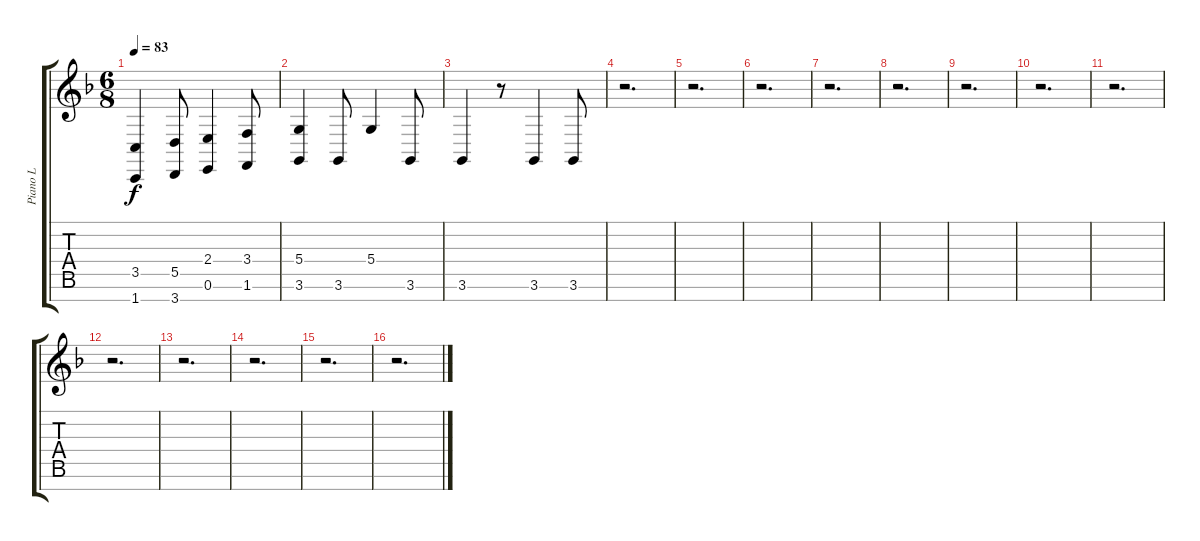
\track ("Piano L" "Piano L") {instrument acousticgrandpiano}
\staff {score tabs}
\tuning (E4 B3 G3 D3 A2 E2 B1) {hide}
\ts (6 8)
\tempo 83
\clef g2
\ks f
(3.5 1.7).4{dy f} (5.5 3.7).8 (2.4 0.6).4 (3.4 1.6).8 |
(5.4 3.6).4 3.6.8 5.4.4 3.6.8 |
3.6.4 r.8 3.6.4 3.6.8 |
r.2{d} |
r.2{d} |
r.2{d} |
r.2{d} |
r.2{d} |
r.2{d} |
r.2{d} |
r.2{d} |
r.2{d} |
r.2{d} |
r.2{d} |
r.2{d} |
r.2{d}
